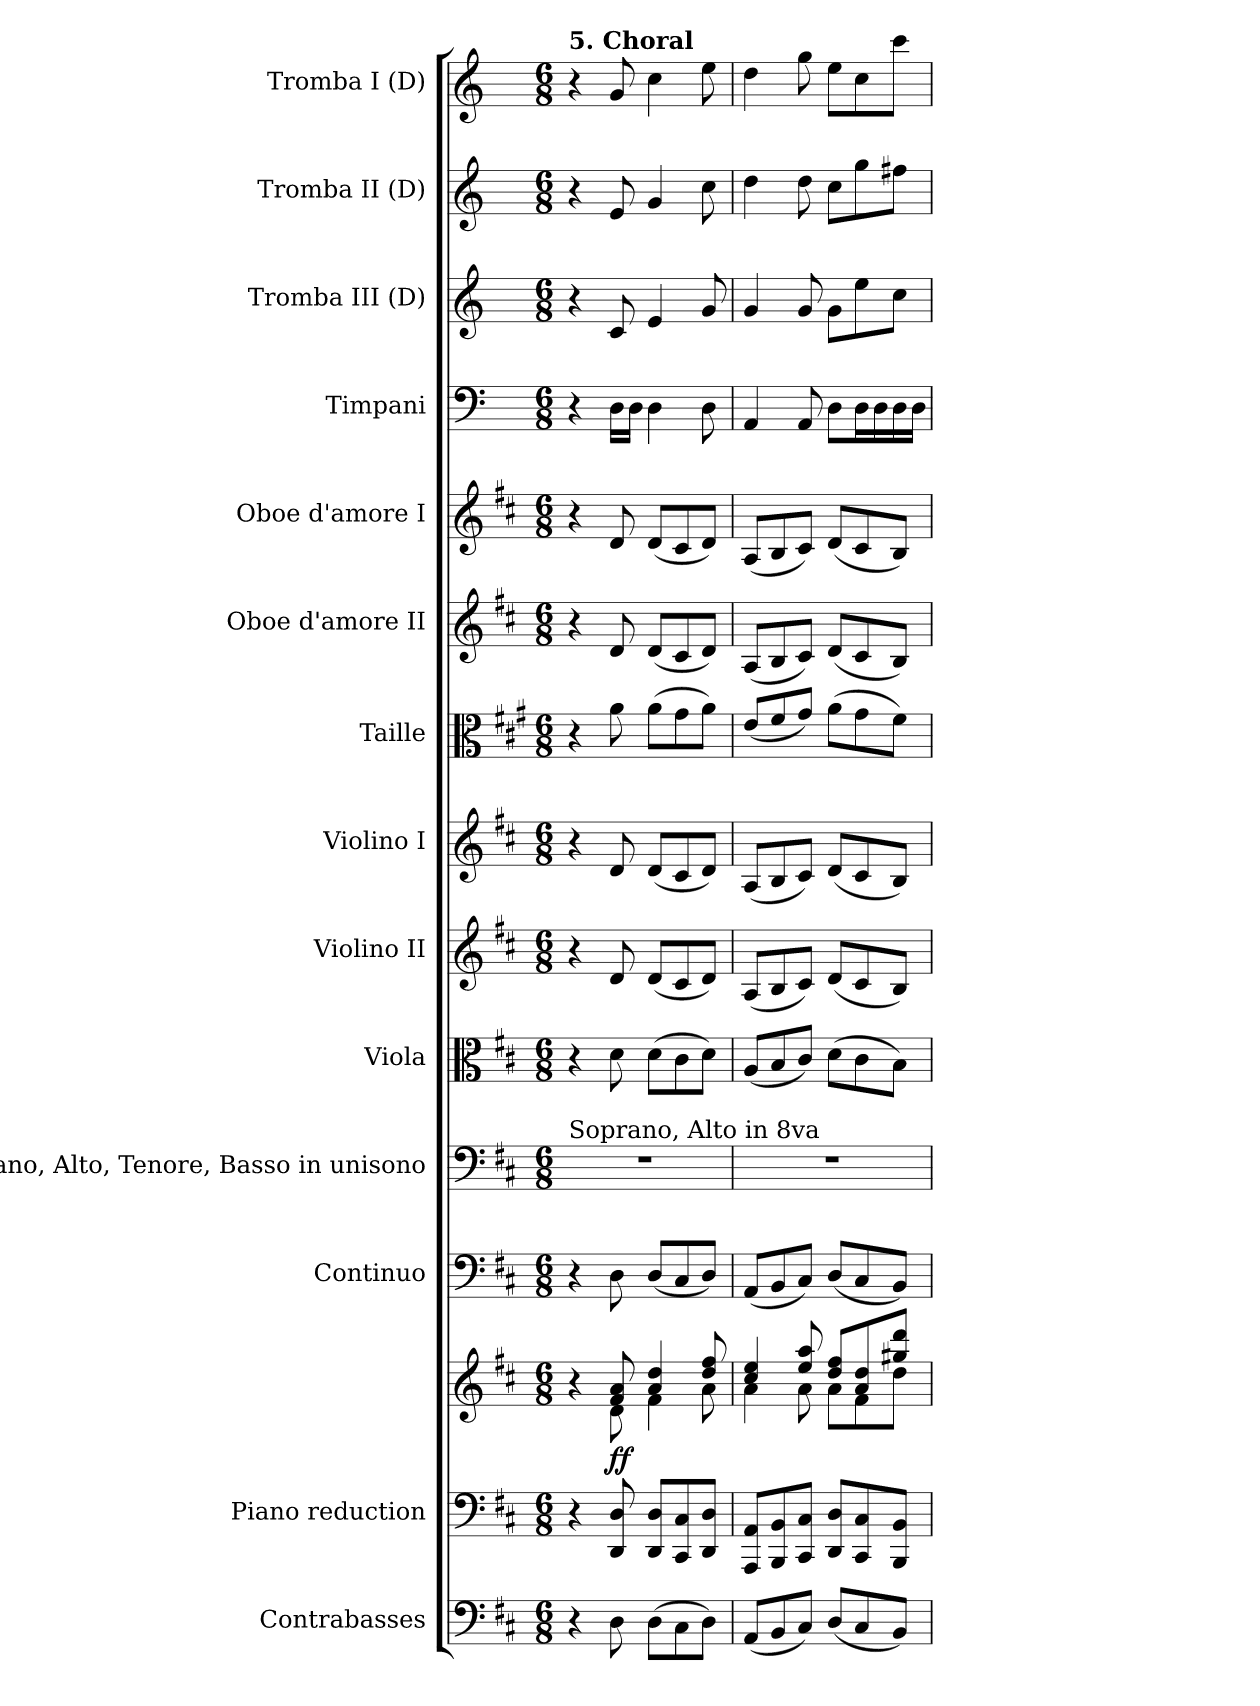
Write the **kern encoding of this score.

**kern	**kern	**kern	**dynam	**kern	**kern	**kern	**kern	**kern	**kern	**kern	**kern	**kern	**kern	**kern	**kern
*part14	*part13	*part13	*part13	*part12	*part11	*part10	*part9	*part8	*part7	*part6	*part5	*part4	*part3	*part2	*part1
*staff15	*staff14	*staff13	*staff13/14	*staff12	*staff11	*staff10	*staff9	*staff8	*staff7	*staff6	*staff5	*staff4	*staff3	*staff2	*staff1
*I"Contrabasses	*I"Piano reduction	*	*	*I"Continuo	*I"Soprano, Alto, Tenore, Basso in unisono	*I"Viola	*I"Violino II	*I"Violino I	*I"Taille	*I"Oboe d'amore II	*I"Oboe d'amore I	*I"Timpani	*I"Tromba III (D)	*I"Tromba II (D)	*I"Tromba I (D)
*I'Cbs.	*I'Pno	*	*	*	*	*	*	*	*	*I'Ob	*I'Ob	*I'Timp	*	*	*
*clefF4	*clefF4	*clefG2	*	*clefF4	*clefF4	*clefC3	*clefG2	*clefG2	*clefC3	*clefG2	*clefG2	*clefF4	*clefG2	*clefG2	*clefG2
*ITrd7c12	*	*	*	*	*	*	*	*	*ITrd4c7	*	*	*	*ITrd-1c-2	*ITrd-1c-2	*ITrd-1c-2
*k[f#c#]	*k[f#c#]	*k[f#c#]	*	*k[f#c#]	*k[f#c#]	*k[f#c#]	*k[f#c#]	*k[f#c#]	*k[f#c#]	*k[f#c#]	*k[f#c#]	*k[]	*k[f#c#]	*k[f#c#]	*k[f#c#]
*M6/8	*M6/8	*M6/8	*	*M6/8	*M6/8	*M6/8	*M6/8	*M6/8	*M6/8	*M6/8	*M6/8	*M6/8	*M6/8	*M6/8	*M6/8
=1	=1	=1	=1	=1	=1	=1	=1	=1	=1	=1	=1	=1	=1	=1	=1
*	*	*^	*	*	*	*	*	*	*	*	*	*	*	*	*
!	!	!	!	!	!	!	!	!	!	!	!	!	!	!	!	!LO:TX:a:B:t=5. Choral
!	!	!	!	!	!	!LO:TX:a:t=Soprano, Alto in 8va	!	!	!	!	!	!	!	!	!	!
4r	4r	4r	4ryy	.	4r	2.r	4r	4r	4r	4r	4r	4r	4r	4r	4r	4r
!	!	!	!	!LO:DY:b	!	!	!	!	!	!	!	!	!	!	!	!
8DD\	8DD/ 8D/	8f#/ 8a/	8d\	ff	8D\	.	8d\	8d/	8d/	8d\	8d/	8d/	16D\LL	8d/	8f#/	8a/
.	.	.	.	.	.	.	.	.	.	.	.	.	16D\JJ	.	.	.
(>8DD\L	8DD/ 8D/L	4a/ 4dd/	4f#\	.	(<8D/L	.	(>8d\L	(<8d/L	(<8d/L	(>8d\L	(<8d/L	(<8d/L	4D\	4f#/	4a/	4dd\
8CC#\	8CC#/ 8C#/	.	.	.	8C#/	.	8c#\	8c#/	8c#/	8c#\	8c#/	8c#/	.	.	.	.
8DD\J)	8DD/ 8D/J	8dd/ 8ff#/	8a\	.	8D/J)	.	8d\J)	8d/J)	8d/J)	8d\J)	8d/J)	8d/J)	8D\	8a/	8dd\	8ff#\
=2	=2	=2	=2	=2	=2	=2	=2	=2	=2	=2	=2	=2	=2	=2	=2	=2
(<8AAA/L	8AAA/ 8AA/L	4cc#/ 4ee/	4a\	.	(<8AA/L	2.r	(<8A/L	(<8A/L	(<8A/L	(<8A/L	(<8A/L	(<8A/L	4AA/	4a/	4ee\	4ee\
8BBB/	8BBB/ 8BB/	.	.	.	8BB/	.	8B/	8B/	8B/	8B/	8B/	8B/	.	.	.	.
8CC#/J)	8CC#/ 8C#/J	8ee/ 8aa/	8a\	.	8C#/J)	.	8c#/J)	8c#/J)	8c#/J)	8c#/J)	8c#/J)	8c#/J)	8AA/	8a/	8ee\	8aa\
(>8DD/L	8DD/ 8D/L	8dd/ 8ff#/L	8a\L	.	(<8D/L	.	(>8d\L	(<8d/L	(<8d/L	(>8d\L	(<8d/L	(<8d/L	8D\L	8a\L	8dd\L	8ff#\L
8CC#/	8CC#/ 8C#/	8a/ 8dd/	8f#\	.	8C#/	.	8c#\	8c#/	8c#/	8c#\	8c#/	8c#/	16D\L	8ff#\	8aa\	8dd\
.	.	.	.	.	.	.	.	.	.	.	.	.	16D\	.	.	.
8BBB/J)	8BBB/ 8BB/J	8gg#X/ 8ddd/J	8dd\J	.	8BB/J)	.	8B\J)	8B/J)	8B/J)	8B\J)	8B/J)	8B/J)	16D\	8dd\J	8gg#X\J	8ddd\J
.	.	.	.	.	.	.	.	.	.	.	.	.	16D\JJ	.	.	.
*	*	*v	*v	*	*	*	*	*	*	*	*	*	*	*	*	*
=	=	=	=	=	=	=	=	=	=	=	=	=	=	=	=
*-	*-	*-	*-	*-	*-	*-	*-	*-	*-	*-	*-	*-	*-	*-	*-
